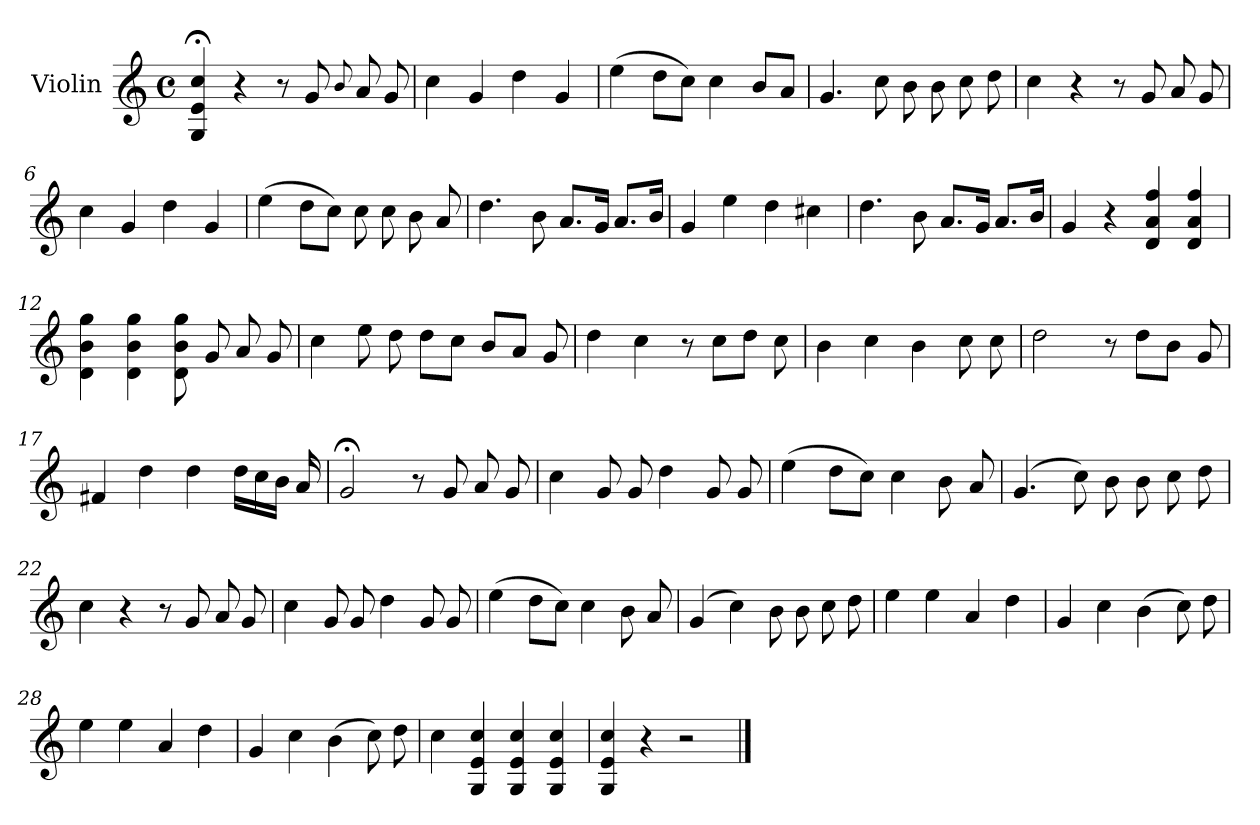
**kern
*part1
*staff1
*I"Violin
*I'Vln.
*clefG2
*k[]
*M4/4
*met(c)
=1
4G;</ 4e;</ 4cc;</
4r
8r
8g/
8qqb/
8a/
8g/
=2
4cc\
4g/
4dd\
4g/
=3
(>4ee\
8dd\L
8cc\J)
4cc\
8b/L
8a/J
=4
4.g/
8cc\
8b\
8b\
8cc\
8dd\
=5
4cc\
4r
8r
8g/
8a/
8g/
!!LO:LB:g=z
=6
4cc\
4g/
4dd\
4g/
=7
(>4ee\
8dd\L
8cc\J)
8cc\
8cc\
8b\
8a/
=8
4.dd\
8b\
8.a/L
16g/Jk
8.a/L
16b/Jk
=9
4g/
4ee\
4dd\
4cc#X\
=10
4.dd\
8b\
8.a/L
16g/Jk
8.a/L
16b/Jk
!!LO:LB:g=z
=11
4g/
4r
4d/ 4a/ 4ff/
4d/ 4a/ 4ff/
=12
4d\ 4b\ 4gg\
4d\ 4b\ 4gg\
8d\ 8b\ 8gg\
8g/
8a/
8g/
=13
4cc\
8ee\
8dd\
8dd\L
8cc\J
8b/L
8a/J
8g/
=14
4dd\
4cc\
8r
8cc\L
8dd\J
8cc\
=15
4b\
4cc\
4b\
8cc\
8cc\
!!LO:LB:g=z
=16
2dd\
8r
8dd\L
8b\J
8g/
=17
4f#X/
4dd\
4dd\
16dd\LL
16cc\
16b\JJ
16a/
=18
2g;</
8r
8g/
8a/
8g/
=19
4cc\
8g/
8g/
4dd\
8g/
8g/
=20
(>4ee\
8dd\L
8cc\J)
4cc\
8b\
8a/
!!LO:LB:g=z
=21
(>4.g/
8cc\)
8b\
8b\
8cc\
8dd\
=22
4cc\
4r
8r
8g/
8a/
8g/
=23
4cc\
8g/
8g/
4dd\
8g/
8g/
=24
(>4ee\
8dd\L
8cc\J)
4cc\
8b\
8a/
=25
(>4g/
4cc\)
8b\
8b\
8cc\
8dd\
!!LO:LB:g=z
=26
4ee\
4ee\
4a/
4dd\
=27
4g/
4cc\
(>4b\
8cc\)
8dd\
=28
4ee\
4ee\
4a/
4dd\
=29
4g/
4cc\
(>4b\
8cc\)
8dd\
=30
4cc\
4G/ 4e/ 4cc/
4G/ 4e/ 4cc/
4G/ 4e/ 4cc/
=31
4G/ 4e/ 4cc/
4r
2r
==
*-
